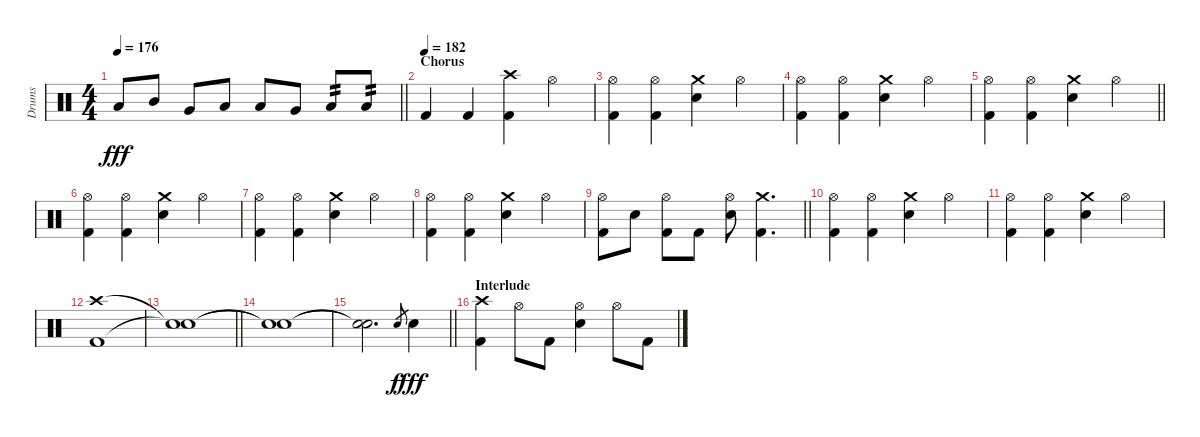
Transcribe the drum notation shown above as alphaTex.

\track ("Drums" "Drums") {instrument percussion}
\staff
\articulation defaults
\ts (4 4)
\tempo 176
\clef neutral
\barLineRight lightlight
\ks c "Low Tom (hit)".8{dy fff} "Mid Tom (hit)".8 "Very Low Tom (hit)".8 "Low Tom (hit)".8 "Low Floor Tom (hit)".8 "Very Low Tom (hit)".8 "Low Floor Tom (hit)".8{tp 2} "Low Floor Tom (hit)".8{tp 2}
|
\section ("" "Chorus")
\tempo (182)
"Kick (hit) 2".4 "Kick (hit) 2".4 ("Crash high (hit)" "Kick (hit) 2").4 "Hi-Hat (open)".4 |
("Hi-Hat (open)" "Kick (hit) 2").4 ("Hi-Hat (open)" "Kick (hit) 2").4 ("Crash medium (hit)" "Snare (hit) 2").4 "Hi-Hat (open)".4 |
("Hi-Hat (open)" "Kick (hit) 2").4 ("Hi-Hat (open)" "Kick (hit) 2").4 ("Crash medium (hit)" "Snare (hit) 2").4 "Hi-Hat (open)".4 |
\barLineRight lightlight
("Hi-Hat (open)" "Kick (hit) 2").4 ("Hi-Hat (open)" "Kick (hit) 2").4 ("Crash medium (hit)" "Snare (hit) 2").4 "Hi-Hat (open)".4 |
("Hi-Hat (open)" "Kick (hit) 2").4 ("Hi-Hat (open)" "Kick (hit) 2").4 ("Crash medium (hit)" "Snare (hit) 2").4 "Hi-Hat (open)".4 |
("Hi-Hat (open)" "Kick (hit) 2").4 ("Hi-Hat (open)" "Kick (hit) 2").4 ("Crash medium (hit)" "Snare (hit) 2").4 "Hi-Hat (open)".4 |
("Hi-Hat (open)" "Kick (hit) 2").4 ("Hi-Hat (open)" "Kick (hit) 2").4 ("Crash medium (hit)" "Snare (hit) 2").4 "Hi-Hat (open)".4 |
\barLineRight lightlight
("Hi-Hat (open)" "Kick (hit) 2").8 "Snare (hit) 2".8 ("Hi-Hat (open)" "Kick (hit) 2").8 "Kick (hit) 2".8 ("Hi-Hat (open)" "Snare (hit) 2").8 ("Crash medium (hit)" "Kick (hit) 2").4{d} |
("Hi-Hat (open)" "Kick (hit) 2").4 ("Hi-Hat (open)" "Kick (hit) 2").4 ("Crash medium (hit)" "Snare (hit) 2").4 "Hi-Hat (open)".4 |
("Hi-Hat (open)" "Kick (hit) 2").4 ("Hi-Hat (open)" "Kick (hit) 2").4 ("Crash medium (hit)" "Snare (hit) 2").4 "Hi-Hat (open)".4 |
("Crash high (hit)" "Kick (hit) 2").1 |
\barLineRight lightlight
("Snare (hit)"{t} "Snare (hit)"{t}).1 |
("Snare (hit)"{t} "Snare (hit)"{t}).1 |
\barLineRight lightlight
("Snare (hit)"{t} "Snare (hit)"{t}).2{d} "Snare (hit) 2".8{gr dy f} "Snare (hit) 2".4{dy fff} |
\section ("" "Interlude")
("Crash high (hit)" "Kick (hit) 2").4 "Hi-Hat (open)".8 "Kick (hit) 2".8 ("Hi-Hat (open)" "Snare (hit) 2").4 "Hi-Hat (open)".8 "Kick (hit) 2".8
